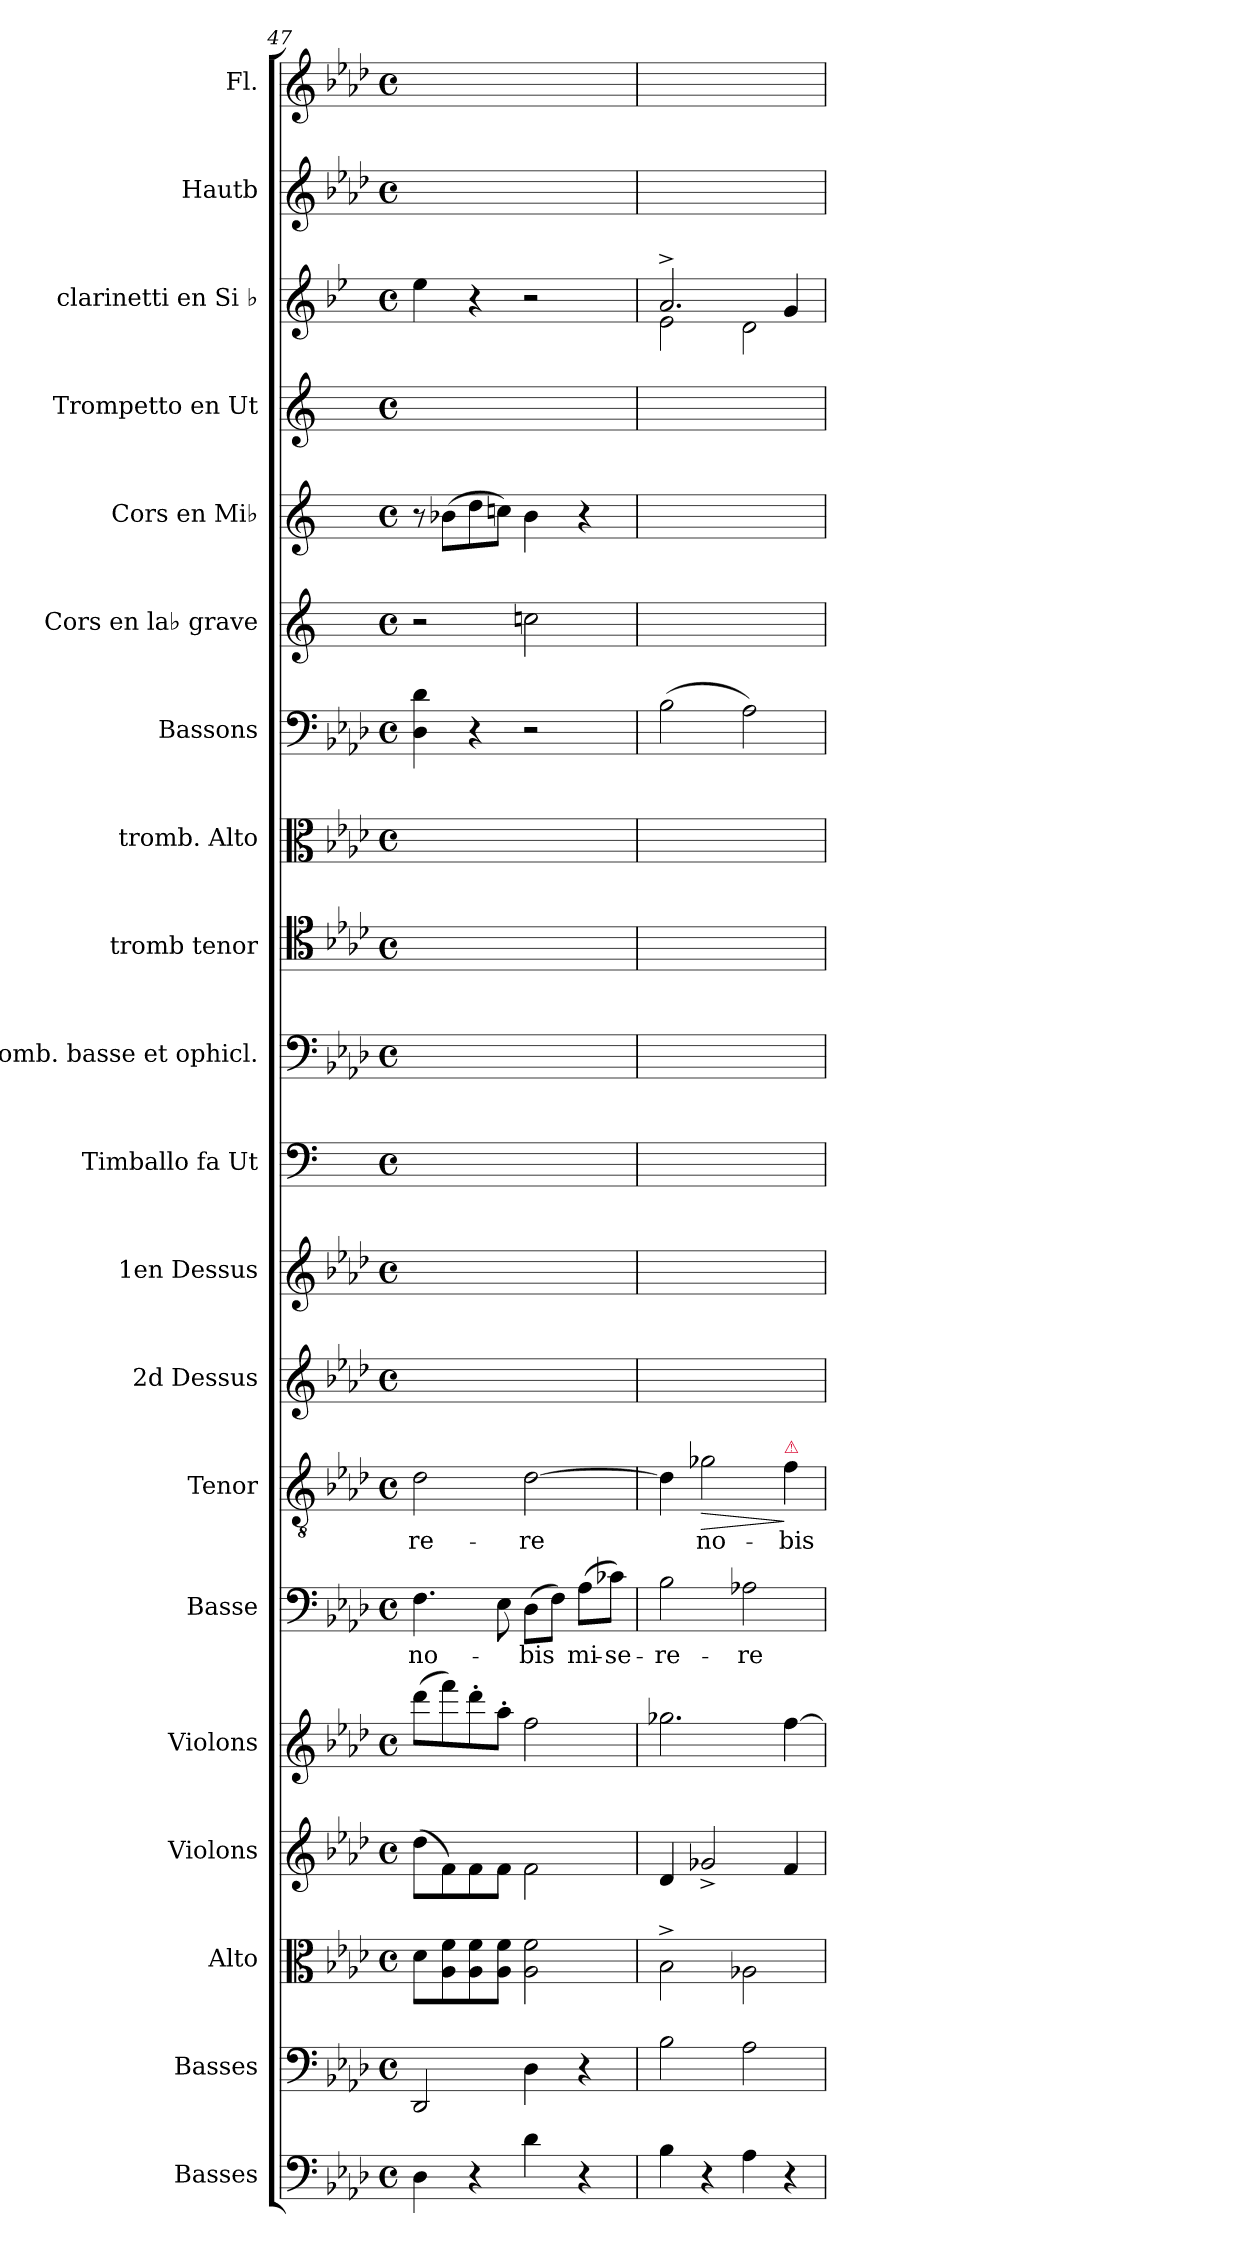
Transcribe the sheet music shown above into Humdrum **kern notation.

**kern	**kern	**kern	**kern	**kern	**kern	**text	**kern	**text	**dynam	**kern	**kern	**kern	**kern	**kern	**kern	**kern	**kern	**kern	**kern	**kern	**kern	**kern
*part20	*part19	*part18	*part17	*part16	*part15	*part15	*part14	*part14	*part14	*part13	*part12	*part11	*part10	*part9	*part8	*part7	*part6	*part5	*part4	*part3	*part2	*part1
*staff20	*staff19	*staff18	*staff17	*staff16	*staff15	*staff15	*staff14	*staff14	*staff14	*staff13	*staff12	*staff11	*staff10	*staff9	*staff8	*staff7	*staff6	*staff5	*staff4	*staff3	*staff2	*staff1
*I"Basses	*I"Basses	*I"Alto	*I"Violons	*I"Violons	*I"Basse	*	*I"Tenor	*	*	*I"2d Dessus	*I"1en Dessus	*I"Timballo fa Ut	*I"Tromb. basse et ophicl.	*I"tromb tenor	*I"tromb. Alto	*I"Bassons	*I"Cors en la♭ grave	*I"Cors en Mi♭	*I"Trompetto en Ut	*I"clarinetti en Si ♭	*I"Hautb	*I"Fl.
*	*	*I'A	*I'Vln	*I'Vln	*I'B	*	*I'T	*	*	*	*	*	*I'B	*I'T	*I'A	*I'Bsn	*	*	*	*I'Cl	*	*I'Fl
*clefF4	*clefF4	*clefC3	*clefG2	*clefG2	*clefF4	*	*clefGv2	*	*	*clefG2	*clefG2	*clefF4	*clefF4	*clefC4	*clefC3	*clefF4	*clefG2	*clefG2	*clefG2	*clefG2	*clefG2	*clefG2
*	*	*	*	*	*	*	*	*	*	*	*	*	*	*	*	*	*ITrd2c4	*ITrd5c9	*	*ITrd1c2	*	*
*k[b-e-a-d-]	*k[b-e-a-d-]	*k[b-e-a-d-]	*k[b-e-a-d-]	*k[b-e-a-d-]	*k[b-e-a-d-]	*	*k[b-e-a-d-]	*	*	*k[b-e-a-d-]	*k[b-e-a-d-]	*	*k[b-e-a-d-]	*k[b-e-a-d-]	*k[b-e-a-d-]	*k[b-e-a-d-]	*	*	*	*k[b-e-a-d-]	*k[b-e-a-d-]	*k[b-e-a-d-]
*f:	*f:	*f:	*f:	*f:	*f:	*	*f:	*	*	*f:	*f:	*	*f:	*f:	*f:	*f:	*	*	*	*f:	*f:	*f:
*M4/4	*M4/4	*M4/4	*M4/4	*M4/4	*M4/4	*	*M4/4	*	*	*M4/4	*M4/4	*M4/4	*M4/4	*M4/4	*M4/4	*M4/4	*M4/4	*M4/4	*M4/4	*M4/4	*M4/4	*M4/4
*met(c)	*met(c)	*met(c)	*met(c)	*met(c)	*met(c)	*	*met(c)	*	*	*met(c)	*met(c)	*met(c)	*met(c)	*met(c)	*met(c)	*met(c)	*met(c)	*met(c)	*met(c)	*met(c)	*met(c)	*met(c)
=47	=47	=47	=47	=47	=47	=47	=47	=47	=47	=47	=47	=47	=47	=47	=47	=47	=47	=47	=47	=47	=47	=47
4D-\	2DD-/	8d-\L	(8dd-\L	(8ddd-\L	4.F\	no-	2d-\	-re-	.	1ryy	1ryy	1ryy	1ryy	1ryy	1ryy	4D-\ 4d-\	2r	8r	1ryy	4dd-\	1ryy	1ryy
.	.	8A-\ 8f\	8f\)	8fff\)	.	.	.	.	.	.	.	.	.	.	.	.	.	(8d-X\L	.	.	.	.
4r	.	8A-\ 8f\	8f\	8ddd-'\	.	.	.	.	.	.	.	.	.	.	.	4r	.	8f\	.	4r	.	.
.	.	8A-\ 8f\J	8f\J	8aa-'\J	8E-\	.	.	.	.	.	.	.	.	.	.	.	.	8e-X\J)	.	.	.	.
4d-\	4D-\	2A-\ 2f\	2f\	2ff\	(8D-\L	-bis	[2d-\	-re	.	.	.	.	.	.	.	2r	2a-X\	4d-\	.	2r	.	.
.	.	.	.	.	8F\J)	.	.	.	.	.	.	.	.	.	.	.	.	.	.	.	.	.
4r	4r	.	.	.	(8A-\L	mi-	.	.	.	.	.	.	.	.	.	.	.	4r	.	.	.	.
.	.	.	.	.	8c-X\J)	-se-	.	.	.	.	.	.	.	.	.	.	.	.	.	.	.	.
=48	=48	=48	=48	=48	=48	=48	=48	=48	=48	=48	=48	=48	=48	=48	=48	=48	=48	=48	=48	=48	=48	=48
*	*	*	*	*	*	*	*	*	*	*	*	*	*	*	*	*	*	*	*	*^	*	*
4B-\	2B-\	2B-^\	4d-/	2.gg-X\	2B-\	-re-	4d-\]	.	.	1ryy	1ryy	1ryy	1ryy	1ryy	1ryy	(2B-\	1ryy	1ryy	1ryy	2.g^/	2d-\	1ryy	1ryy
!	!	!	!	!	!	!	!	!	!LO:HP:b	!	!	!	!	!	!	!	!	!	!	!	!	!	!
4r	.	.	2g-X^/	.	.	.	2g-X\	no-	>	.	.	.	.	.	.	.	.	.	.	.	.	.	.
4A-\	2A-\	2A-X\	.	.	2A-X\	-re	.	.	.	.	.	.	.	.	.	2A-\)	.	.	.	.	2c\	.	.
!	!	!	!	!	!	!	!LO:TX:a:color=crimson:t=⚠	!	!	!	!	!	!	!	!	!	!	!	!	!	!	!	!
4r	.	.	4f/	[4ff\	.	.	4f\	-bis	]	.	.	.	.	.	.	.	.	.	.	4f/	.	.	.
*	*	*	*	*	*	*	*	*	*	*	*	*	*	*	*	*	*	*	*	*v	*v	*	*
=	=	=	=	=	=	=	=	=	=	=	=	=	=	=	=	=	=	=	=	=	=	=
*-	*-	*-	*-	*-	*-	*-	*-	*-	*-	*-	*-	*-	*-	*-	*-	*-	*-	*-	*-	*-	*-	*-
